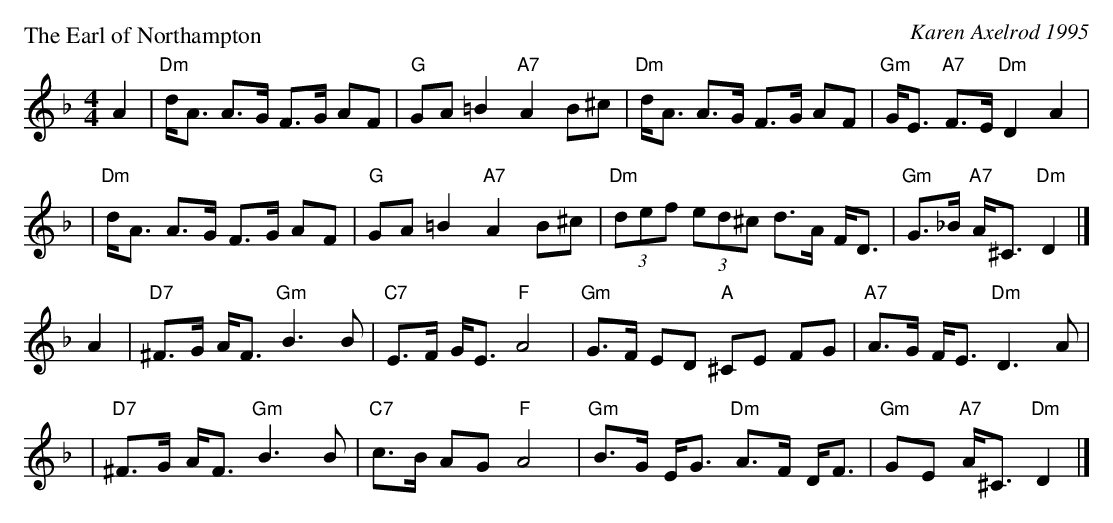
X:1
P: The Earl of Northampton
C: Karen Axelrod 1995
M: 4/4
L: 1/8
K: Dm
A2 \
| "Dm"d<A A>G F>G AF | "G"GA =B2 "A7"A2B^c | "Dm"d<A A>G F>G AF | "Gm"G<E "A7"F>E "Dm"D2A2 |
| "Dm"d<A A>G F>G AF | "G"GA =B2 "A7"A2B^c | "Dm"(3def (3ed^c d>A F<D | "Gm"G>_B "A7"A<^C "Dm"D2 |]
A2 \
| "D7"^F>G A<F "Gm"B3 B | "C7"E>F G<E "F"A4 | "Gm"G>F ED "A"^CE FG | "A7"A>G F<E "Dm"D3 A |
| "D7"^F>G A<F "Gm"B3 B | "C7"c>B AG "F"A4 | "Gm"B>G E<G "Dm"A>F D<F | "Gm"GE "A7"A<^C "Dm"D2 |]
